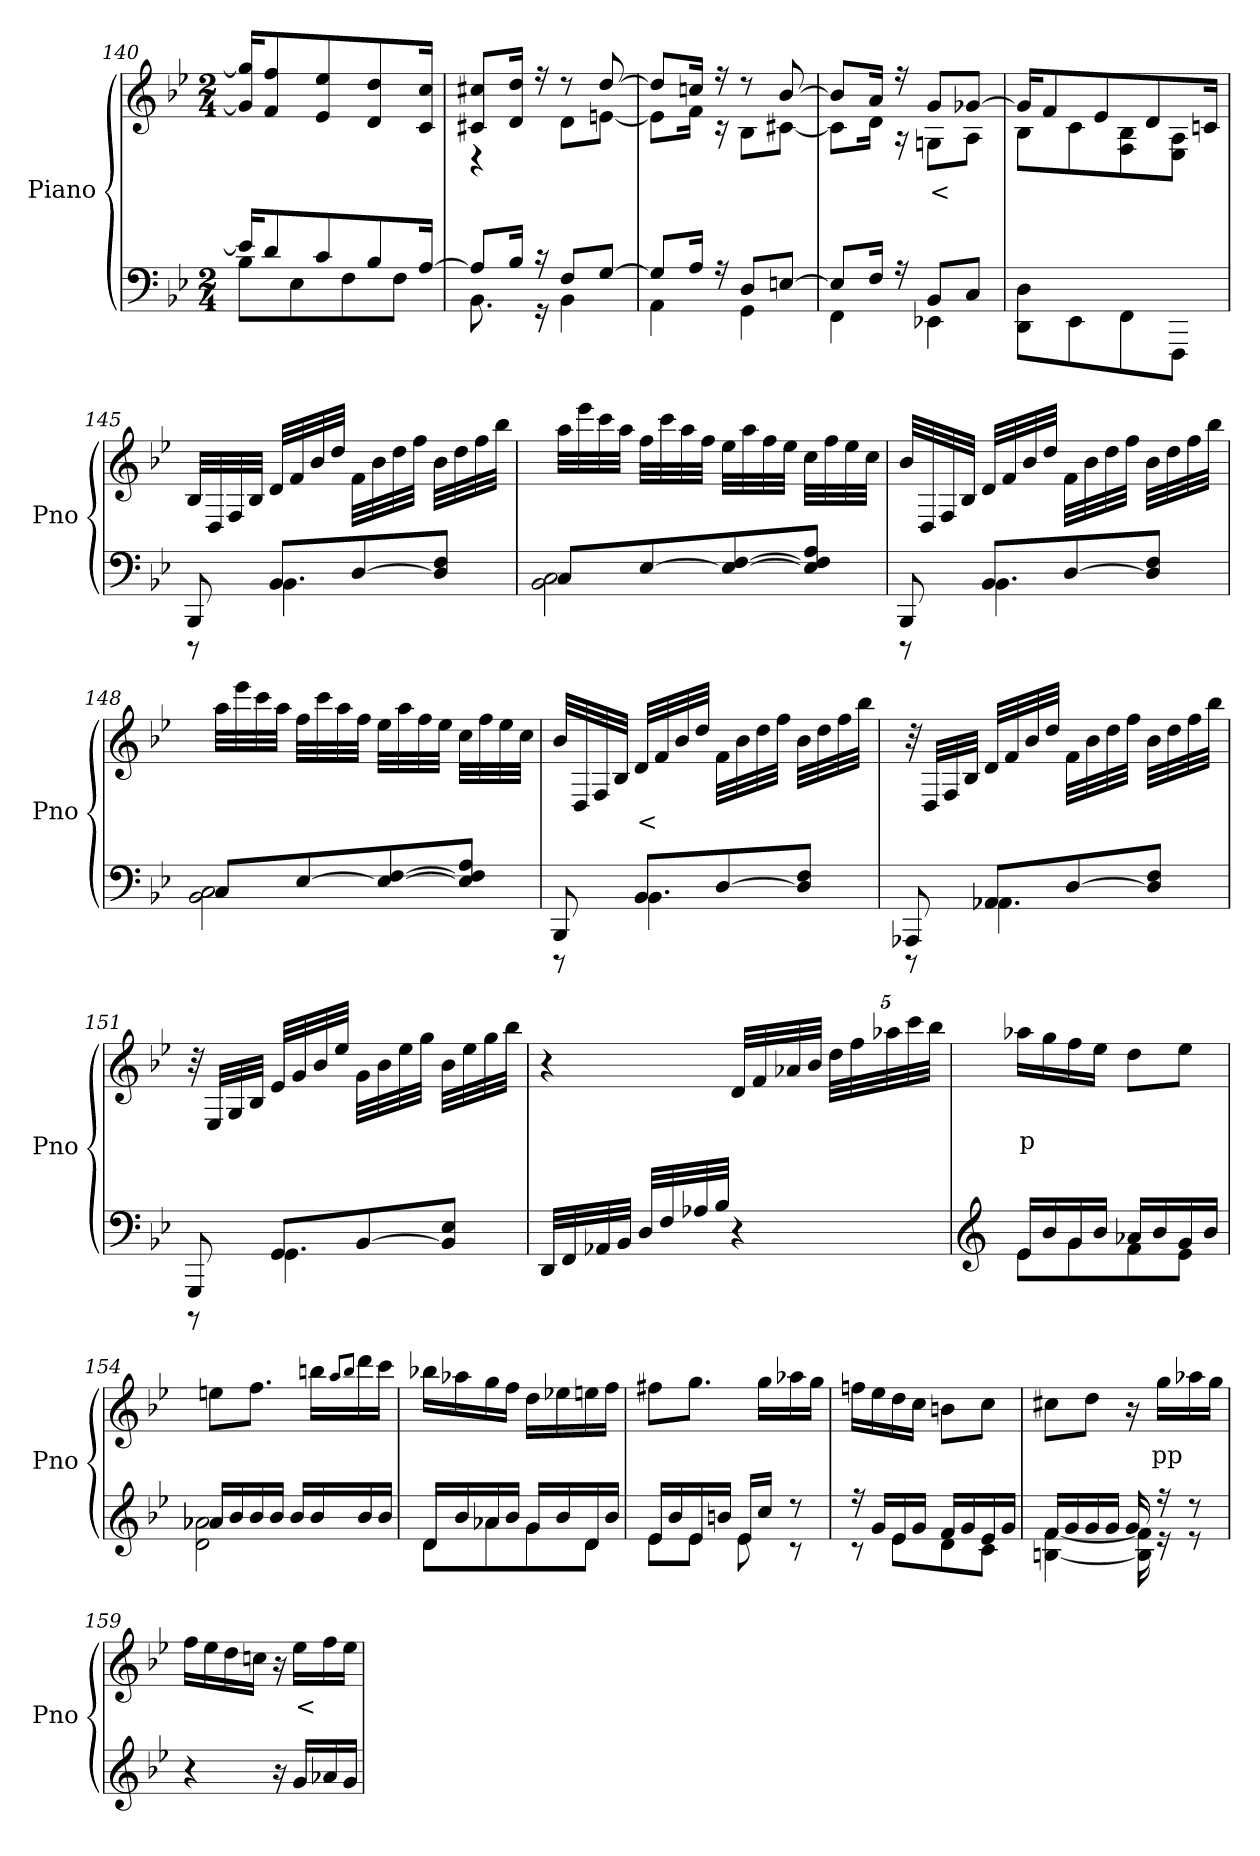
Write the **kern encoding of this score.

**kern	**kern	**text
*part2	*part1	*part1
*staff2	*staff1	*staff1
*I"Piano	*I"Piano	*
*I'Pno	*I'Pno	*
*clefF4	*clefG2	*
*k[b-e-]	*k[b-e-]	*
*B-:	*B-:	*
*M2/4	*M2/4	*
=140	=140	=140
*^	*	*
16e-/KL]	8B-\L	16g/] 16gg/]KL	.
8d/	.	8f/ 8ff/	.
.	8E-\	.	.
8c/	.	8e-/ 8ee-/	.
.	8F\	.	.
8B-/	.	8d/ 8dd/	.
.	8F\J	.	.
[16A/Jk	.	16c/ 16cc/Jk	.
=141	=141	=141	=141
*	*	*^	*
8A/L]	8.BB-\	8c#X/ 8cc#X/L	4r	.
16B-/Jk	.	16d/ 16dd/Jk	.	.
16r	16r	16r	.	.
8F/L	4BB-\	8r	8d\L	.
[8G/J	.	[8dd/	[8en\J	.
=142	=142	=142	=142	=142
8G/L]	4AA\	8dd/L]	8e\L]	.
16A/Jk	.	16ccn/Jk	16f\Jk	.
16r	.	16r	16r	.
8D/L	4GG\	8r	8B-\L	.
[8En/J	.	[8b-/	[8c#X\J	.
!!LO:LB:g=z	!!
=143	=143	=143	=143	=143
8E/L]	4FF\	8b-/L]	8c#\L]	.
16F/Jk	.	16a/Jk	16d\Jk	.
16r	.	16r	16r	.
8BB-/L	4EE-X\	8g/L	8Gn\L	<
8C/J	.	[8g-X/J	8A\J	.
*v	*v	*	*	*
=144	=144	=144	=144
8DD\ 8D\L	16g-/KL]	8B-\L	.
.	8f/	.	.
8EE-\	.	8c\	.
.	8e-/	.	.
8FF\	.	8F\ 8B-\	.
.	8d/	.	.
8FFF\J	.	8E-\ 8A\J	.
.	16cn/Jk	.	.
*	*v	*v	*
=145	=145	=145
*^	*	*
8BBB-/	8r	32B-/LLL	.
.	.	32D/	.
.	.	32F/	.
.	.	32B-/JJJ	.
8BB-/L	4.BB-\	32d/LLL	.
.	.	32f/	.
.	.	32b-/	.
.	.	32dd/JJJ	.
[8D/	.	32f\LLL	.
.	.	32b-\	.
.	.	32dd\	.
.	.	32ff\JJJ	.
8D/] 8F/J	.	32b-\LLL	.
.	.	32dd\	.
.	.	32ff\	.
.	.	32bb-\JJJ	.
=146	=146	=146	=146
8C/L	2BB-\ 2C\	32aa\LLL	.
.	.	32eee-\	.
.	.	32ccc\	.
.	.	32aa\JJJ	.
[8E-/	.	32ff\LLL	.
.	.	32ccc\	.
.	.	32aa\	.
.	.	32ff\JJJ	.
8E-/_ [8F/	.	32ee-\LLL	.
.	.	32aa\	.
.	.	32ff\	.
.	.	32ee-\JJJ	.
8E-/] 8F/] 8A/J	.	32cc\LLL	.
.	.	32ff\	.
.	.	32ee-\	.
.	.	32cc\JJJ	.
!!LO:LB:g=z
=147	=147	=147	=147
8BBB-/	8r	32b-/LLL	.
.	.	32D/	.
.	.	32F/	.
.	.	32B-/JJJ	.
8BB-/L	4.BB-\	32d/LLL	.
.	.	32f/	.
.	.	32b-/	.
.	.	32dd/JJJ	.
[8D/	.	32f\LLL	.
.	.	32b-\	.
.	.	32dd\	.
.	.	32ff\JJJ	.
8D/] 8F/J	.	32b-\LLL	.
.	.	32dd\	.
.	.	32ff\	.
.	.	32bb-\JJJ	.
=148	=148	=148	=148
8C/L	2BB-\ 2C\	32aa\LLL	.
.	.	32eee-\	.
.	.	32ccc\	.
.	.	32aa\JJJ	.
[8E-/	.	32ff\LLL	.
.	.	32ccc\	.
.	.	32aa\	.
.	.	32ff\JJJ	.
8E-/_ [8F/	.	32ee-\LLL	.
.	.	32aa\	.
.	.	32ff\	.
.	.	32ee-\JJJ	.
8E-/] 8F/] 8A/J	.	32cc\LLL	.
.	.	32ff\	.
.	.	32ee-\	.
.	.	32cc\JJJ	.
=149	=149	=149	=149
8BBB-/	8r	32b-/LLL	.
.	.	32D/	.
.	.	32F/	.
.	.	32B-/JJJ	.
8BB-/L	4.BB-\	32d/LLL	<
.	.	32f/	.
.	.	32b-/	.
.	.	32dd/JJJ	.
[8D/	.	32f\LLL	.
.	.	32b-\	.
.	.	32dd\	.
.	.	32ff\JJJ	.
8D/] 8F/J	.	32b-\LLL	.
.	.	32dd\	.
.	.	32ff\	.
.	.	32bb-\JJJ	.
!!LO:LB:g=z
=150	=150	=150	=150
8AAA-X/	8r	32r	.
.	.	32D/LLL	.
.	.	32F/	.
.	.	32B-/JJJ	.
8AA-X/L	4.AA-\	32d/LLL	.
.	.	32f/	.
.	.	32b-/	.
.	.	32dd/JJJ	.
[8D/	.	32f\LLL	.
.	.	32b-\	.
.	.	32dd\	.
.	.	32ff\JJJ	.
8D/] 8F/J	.	32b-\LLL	.
.	.	32dd\	.
.	.	32ff\	.
.	.	32bb-\JJJ	.
=151	=151	=151	=151
8GGG/	8r	32r	.
.	.	32E-/LLL	.
.	.	32G/	.
.	.	32B-/JJJ	.
8GG/L	4.GG\	32e-/LLL	.
.	.	32g/	.
.	.	32b-/	.
.	.	32ee-/JJJ	.
[8BB-/	.	32g\LLL	.
.	.	32b-\	.
.	.	32ee-\	.
.	.	32gg\JJJ	.
8BB-/] 8E-/J	.	32b-\LLL	.
.	.	32ee-\	.
.	.	32gg\	.
.	.	32bb-\JJJ	.
*v	*v	*	*
!!LO:LB:g=z
=152	=152	=152
32DD/LLL	4r	.
32FF/	.	.
32AA-X/	.	.
32BB-/JJJ	.	.
32D/LLL	.	.
32F/	.	.
32A-X/	.	.
32B-/JJJ	.	.
4r	32d/LLL	.
.	32f/	.
.	32a-X/	.
.	32b-/JJJ	.
*	*Xbrackettup	*
.	40dd\LLL	.
.	40ff\	.
.	40aa-X\	.
.	40ccc\	.
.	40bb-\JJJ	.
=153	=153	=153
*clefG2	*	*
*^	*	*
16e-/LL	8e-\L	16aa-X\LL	p
16b-/	.	16gg\	.
16g/	8g\	16ff\	.
16b-/JJ	.	16ee-\JJ	.
16a-X/LL	8f\	8dd\L	.
16b-/	.	.	.
16g/	8e-\J	8ee-\J	.
16b-/JJ	.	.	.
=154	=154	=154	=154
16a-X/LL	2d\ 2a-\	8een\L	.
16b-/	.	.	.
16b-/	.	8.ff\J	.
16b-/JJ	.	.	.
16b-/LL	.	.	.
16b-/	.	16bbn\LL	.
.	.	8qaa/L	.
.	.	8qbb/J	.
16b-/	.	16ddd\	.
16b-/JJ	.	16ccc\JJ	.
=155	=155	=155	=155
16d/LL	8d\L	16bb-X\LL	.
16b-/	.	16aa-X\	.
16a-X/	8a-\	16gg\	.
16b-/JJ	.	16ff\JJ	.
16g/LL	8g\	16dd\LL	.
16b-/	.	16ee-X\	.
16d/	8d\J	16een\	.
16b-/JJ	.	16ff\JJ	.
!!LO:LB:g=z
=156	=156	=156	=156
16e-/LL	8e-\L	8ff#X\L	.
16b-/	.	.	.
16e-/	8e-\J	8.gg\J	.
16bn/JJ	.	.	.
16e-/LL	8e-\	.	.
16cc/JJ	.	16gg\LL	.
8r	8r	16aa-X\	.
.	.	16gg\JJ	.
=157	=157	=157	=157
16r	8r	16ffn\LL	.
16g/LL	.	16ee-\	.
16e-/	8e-\L	16dd\	.
16g/JJ	.	16cc\JJ	.
16f/LL	8d\	8bn\L	.
16g/	.	.	.
16e-/	8c\J	8cc\J	.
16g/JJ	.	.	.
=158	=158	=158	=158
16f/LL	[4Bn\ [4f\	8cc#X\L	.
16g/	.	.	.
16g/	.	8dd\J	.
16g/JJ	.	.	.
16g/	16B\] 16f\]	16r	.
16r	16r	16gg\LL	pp
8r	8r	16aa-X\	.
.	.	16gg\JJ	.
*v	*v	*	*
=159	=159	=159
4r	16ff\LL	.
.	16ee-\	.
.	16dd\	.
.	16ccn\JJ	.
16r	16r	.
16g/LL	16ee-\LL	<
16a-X/	16ff\	.
16g/JJ	16ee-\JJ	.
=	=	=
*-	*-	*-
